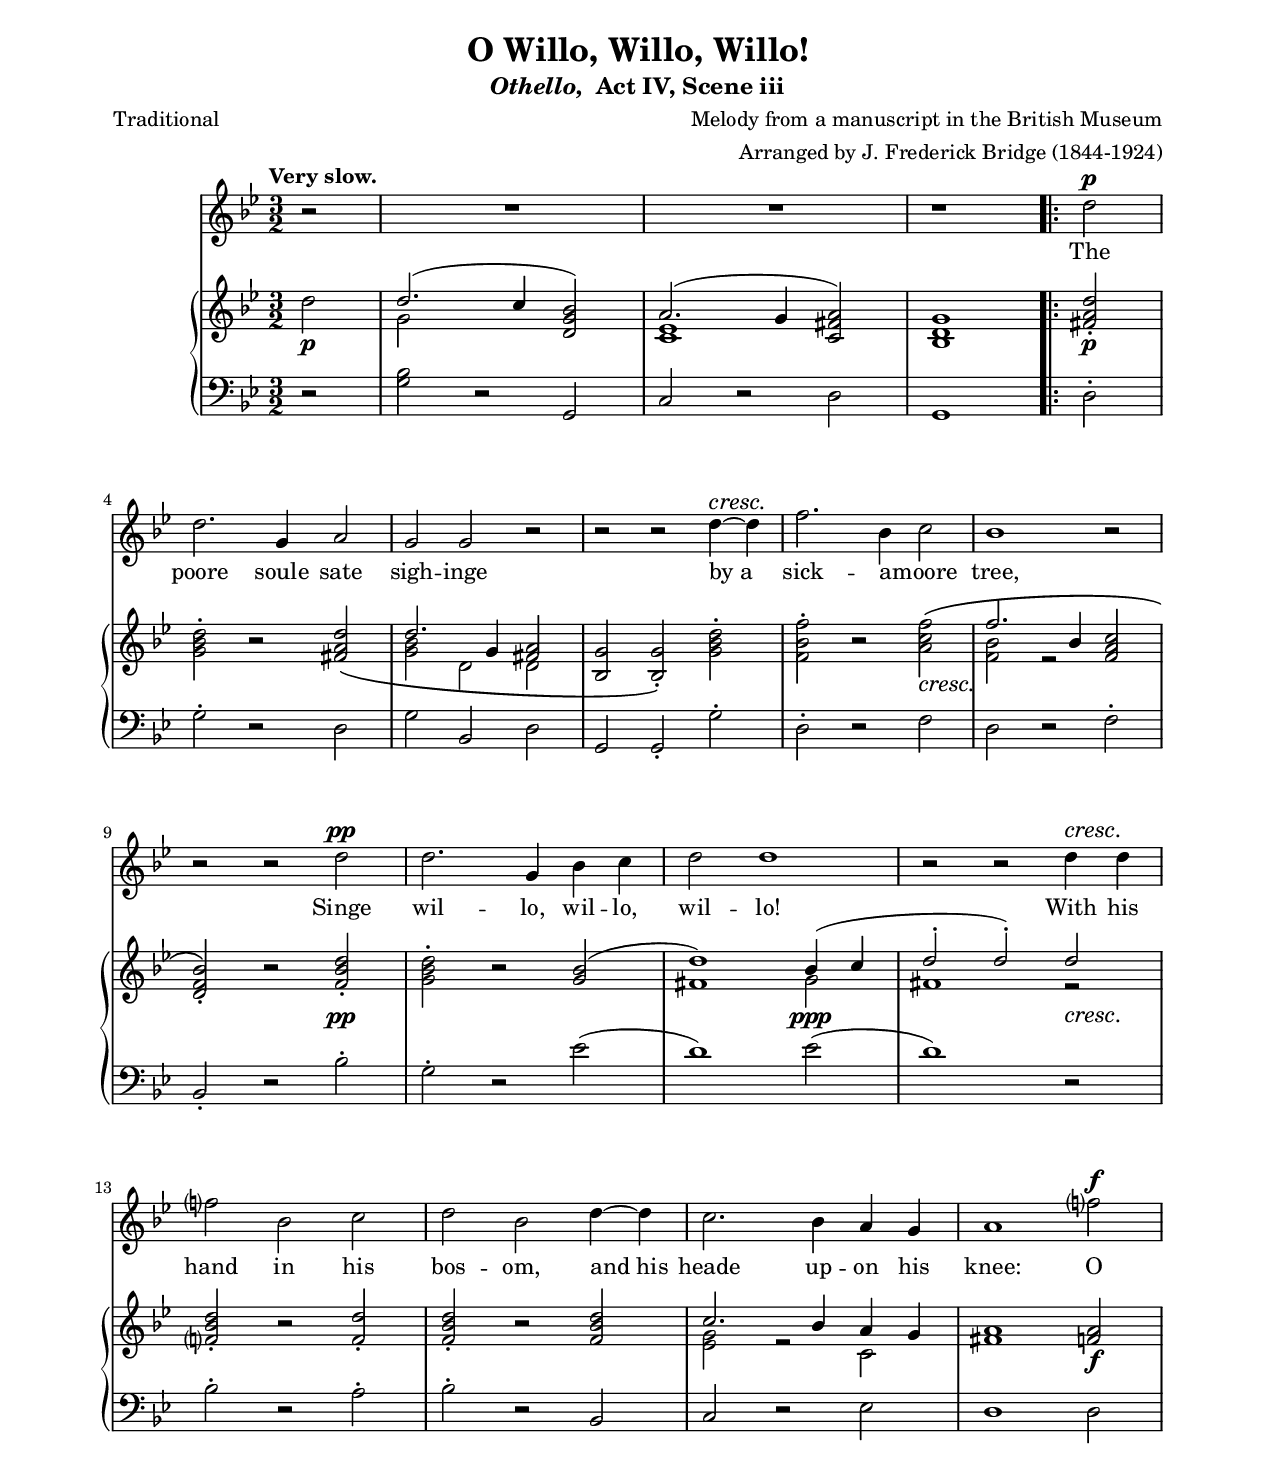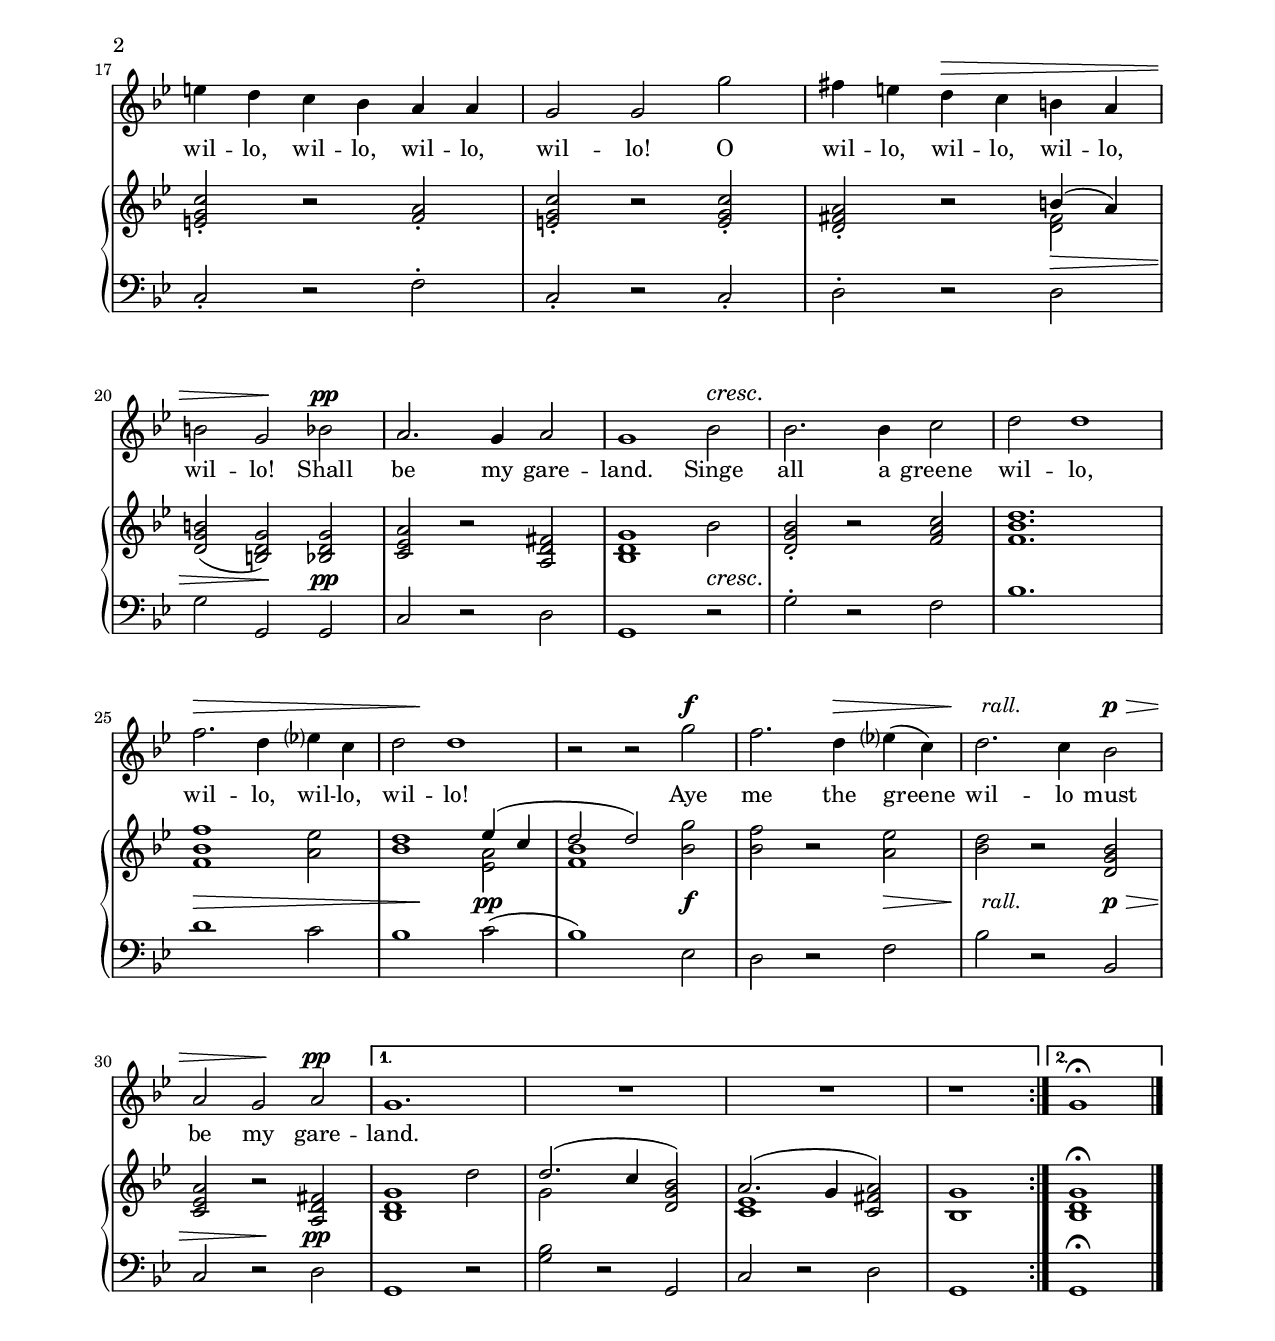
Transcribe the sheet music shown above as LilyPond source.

% !TEX TS-program = lilypond

\version "2.18.2"  % necessary for upgrading to future LilyPond versions.
\language "english"

\paper {
  #(set-paper-size "letter")
  left-margin = 0.75 \in
  right-margin = 0.75 \in
  top-margin = 0.75 \in
  bottom-margin = 0.75 \in
  foot-separation = .5 \in
}

#(set-global-staff-size 18)

\layout
{
	\context {
		\Dynamics
		\override VerticalAxisGroup.nonstaff-relatedstaff-spacing.basic-distance = #0
	}
	\context {
		\Lyrics
		\override LyricSpace.minimum-distance = #1.0
	}
}
  
\header {
  title = "O Willo, Willo, Willo!"
  subtitle = \markup { \italic "Othello," " Act IV, Scene iii"}
  poet = "Traditional" %"William Shakespeare (1564-1616)"
  composer = "Melody from a manuscript in the British Museum"
  arranger = "Arranged by J. Frederick Bridge (1844-1924)"

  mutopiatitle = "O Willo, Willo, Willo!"
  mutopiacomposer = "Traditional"
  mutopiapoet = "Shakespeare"
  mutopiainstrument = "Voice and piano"
  date = "1890"
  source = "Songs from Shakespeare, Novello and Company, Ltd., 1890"
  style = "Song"
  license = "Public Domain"
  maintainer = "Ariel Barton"
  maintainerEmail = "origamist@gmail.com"
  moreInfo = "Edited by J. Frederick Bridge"
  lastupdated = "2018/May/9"
}

rall = \tweak DynamicText.self-alignment-X #LEFT #(make-dynamic-script #{ \markup { \normal-text \italic rall. } #})

expressiveMarks = \new Dynamics {
  \override DynamicTextSpanner.style = #'none
  \tempo "Very slow."
  \time 3/2
    \partial 2 \tag #'Piano { r2\p } \tag #'Vocalist  { r2 }
    r1. |
    r1. |
    r1 \repeat volta 2 { r2\p |
    r1. | \barNumberCheck #5
    s1. |
    s1 \tag #'Vocalist { s4\cresc s4\! } \tag #'Piano { s2 } |
    s1 \tag #'Piano { s4\cresc s4\! } \tag #'Vocalist { s2 } |
    s1. |
    s1 s2\pp | \barNumberCheck #10
    s1. |
    s1 \tag #'Piano { s2\ppp } \tag #'Vocalist { s2 } |
    s1 s4\cresc s4\! | % No cresc in piano part verse two (typo?)
    s1. |
    s1. | \barNumberCheck #15
    s1. |
    s1 s2\f |
    s1. |
    s1. |
    s2
    \override Hairpin.to-barline = ##f
    \tag #'Vocalist { s4\> s2. } \tag #'Piano { s2 s2\> } | \barNumberCheck #20
    s2 s2\! s2\pp | % Cresc ends one note earlier in verse 1
    s1. |
    s1 s4\cresc s4\! |
    s1. |
    s1. | \barNumberCheck #25
    s2.\> s2. |
    s4 s4\! s2 \tag #'Piano { r2\pp } \tag #'Vocalist { r2 } |
    s1 s2\f |
    \override Hairpin.to-barline = ##t
    s2. \tag #'Vocalist { s4\> s2 } \tag #'Piano { s4 s2\> } |
    s2\! \rall s2 s2\p\> | \barNumberCheck #30
    s2 s2\! s2\pp |
    }
    \alternative { { s1.*3 s1 } { s1 } }
}

VocalistMusic = {
  \set autoBeaming = ##f
  \key g \minor
  r2  |
  R1.*2 |
  r1 \repeat volta 2 { d''2 |
  d''2. g'4 a'2 | \barNumberCheck #5
  g' g' r |
  r r d''4~ d''4 | % Tie style
  f''2. bf'4 c''2 |
  bf'1 r2 |
  r r d'' | \barNumberCheck #10
  d''2. g'4 bf' c'' |
  d''2 d''1 |
  r2 r d''4 d'' |
  f''?2 bf' c'' | % No courtesy accidental in verse 2 for some reason
  d'' bf' d''4~ d'' | \barNumberCheck #15 % Tie style
  c''2. bf'4 a' g' |
  a'1 f''?2 |
  e''4 d'' c'' bf' a' a' |
  g'2 g' g'' |
  fs''4 e'' d'' c'' b' a' | \barNumberCheck #20
  b'2 g' bf' |
  a'2. g'4 a'2 |
  g'1 bf'2 |
  bf'2. bf'4 c''2 |
  d'' d''1 | \barNumberCheck #25
  f''2. d''4 ef''? c'' |
  d''2 d''1 |
  r2 r g'' |
  f''2. d''4 ef''?( c'') |
  d''2. c''4 bf'2 | \barNumberCheck #30
  a' g' a' |
  }
  \alternative { { g'1. R1.*2 r1 } { g'1\fermata \bar "|." } }
}

Words = \lyricmode{
  The poore soule sate sigh -- inge
  by_a sick -- a -- moore tree,
  Singe wil -- lo, wil -- lo, wil -- lo!
  With his hand in his bos -- om, and_his heade up -- on his knee:
  O wil -- lo, wil -- lo, wil -- lo, wil -- lo!
  O wil -- lo, wil -- lo, wil -- lo, wil -- lo!
  Shall be my gare -- land.
  Singe all a greene wil -- lo, wil -- lo, wil -- lo, wil -- lo!
  Aye me the greene wil -- lo must be my gare -- land.
}

VerseTwo = \lyricmode{
  He sigh'd in his sigh -- inge
  and made a greate moane,
  %Singe wil -- lo, wil -- lo, wil -- lo!
  _ _ _ _ _ _ _
  I am deade to all plea -- sure, my trewe love she is gone;
}

PianoUpMusic = \relative c' {
  \key g \minor
  d'2
  << { d2.( c4 <d, g bf>2) } \\ { g2 } >> |
  << { a2.( g4 <c, fs a>2) } \\ { <c ef>1 } >> |
  <bf d g>1  \repeat volta 2 { <fs' a d>2 \staccato  \break |
  <g bf d>2\staccato r2 <fs a d>2\( | \barNumberCheck #5
  << { d'2. g,4 <fs a>2 } \\ { <g bf>2 d d } >> |
  <bf g'>2 <bf g'>2\staccato\) <g' bf d>2\staccato |
  <f bf f'>2\staccato r2 <a c f>2\( |
  << { f'2. bf,4 } \\ { <f bf>2 r2 } >> <f a c>2  \break |
  <d f bf>2\staccato\) r2 <f bf d>2\staccato | \barNumberCheck #10
  <g bf d>2\staccato r2 << { <g bf>( |
  d'1) bf4( c |
  d2\staccato d2\staccato) d2 } \\ { s2 fs,1 g2  fs1 r2 } >>  \break |
  <f? bf d>2\staccato r2 <f d'>2\staccato |
  <f bf d>2\staccato r2 <f bf d>2 | \barNumberCheck #15
  << { c'2. bf4 a g } \\ { <ef g>2 r2 c2 } >> |
  <fs a>1 <f a>2  \break |
  <e g c>2\staccato r2 <f a>2\staccato |
  <e g c>2\staccato r2 <e g c>2\staccato |
  <d fs a>2\staccato r2 << { b'4( a) } \\ { <d, fs>2 } >>  \break | \barNumberCheck #20
  <d g b>2( <b d g>) <bf d g>2 |
  <c ef a>2 r2 <a d fs>2 |
  <bf d g>1 bf'2 |
  <d, g bf>2\staccato r2 <f a c>2 |
  <f bf d>1.  \break | \barNumberCheck #25
  <f bf f'>1 <a ef'>2 |
  <bf d>1 << { ef4( c |
  d2 d2) } \\ { <ef, a>2  <f bf>1 } >>  <bf g'>2 |
  <bf f'>2 r2 <a ef'>2 |
  <bf d> r <d, g bf>  \break | \barNumberCheck #30
  <c ef a>2 r2 <a d fs>2 |
  }
  \alternative { { <bf d g>1 d'2
  << { d2.( c4 <d, g bf>2) } \\ { g2 } >> |
  << { a2.( g4 <c, fs a>2) } \\ { <c ef>1 } >> |
  <bf g'>1  } { <bf d g>1\fermata } }
}

PianoDownMusic = {
  \key g \minor
  r2 |
  < g bf > r g, |
  c r d |
  g,1 \repeat volta 2 { d2-. |
  g-. r d | \barNumberCheck #5
  g bf, d |
  g, g,-. g-. |
  d-. r f |
  d r f-. |
  bf,-. r bf-. | \barNumberCheck #10
  g-. r ef'( |
  d'1) ef'2( |
  d'1) r2 |
  bf-. r a-. | % Not -. in verse two
  bf-. r bf, | \barNumberCheck #15  % Not -. in verse two
  c r ef |
  d1 d2 |
  c-. r f-. |
  c-. r c-. |
  d-. r d | \barNumberCheck #20
  g g, g, |
  c r d |
  g,1 r2 |
  g-. r f |
  bf1. | \barNumberCheck #25
  d'1 c'2 |
  bf1 c'2( |
  bf1) ef2 |
  d r f |
  bf r bf, | \barNumberCheck #30
  c r d |
  }
  \alternative { { g,1 r2 |
  < g bf > r g, |
  c r d |
  g,1 } { g,\fermata } }
}

\score {
  <<
    \keepWithTag #'Vocalist \expressiveMarks

    \new Staff = "vocalist"
    <<
      \set Staff.midiInstrument = #"flute"
      \new Voice = "vocalist"
      {
        \compressFullBarRests
        \clef treble
        \VocalistMusic
      }
    >>
    \new Lyrics \lyricsto "vocalist" { \Words }

    \new PianoStaff = "Piano"
    <<
      \set PianoStaff.midiInstrument = #"acoustic grand"
      \new Staff = "Piano.up" { \clef treble \PianoUpMusic }
      \keepWithTag #'Piano \expressiveMarks
      \new Staff = "Piano.down" { \clef bass \PianoDownMusic }
    >>
  >>
  \layout { }
  \midi {  }
}%% end of score-block
